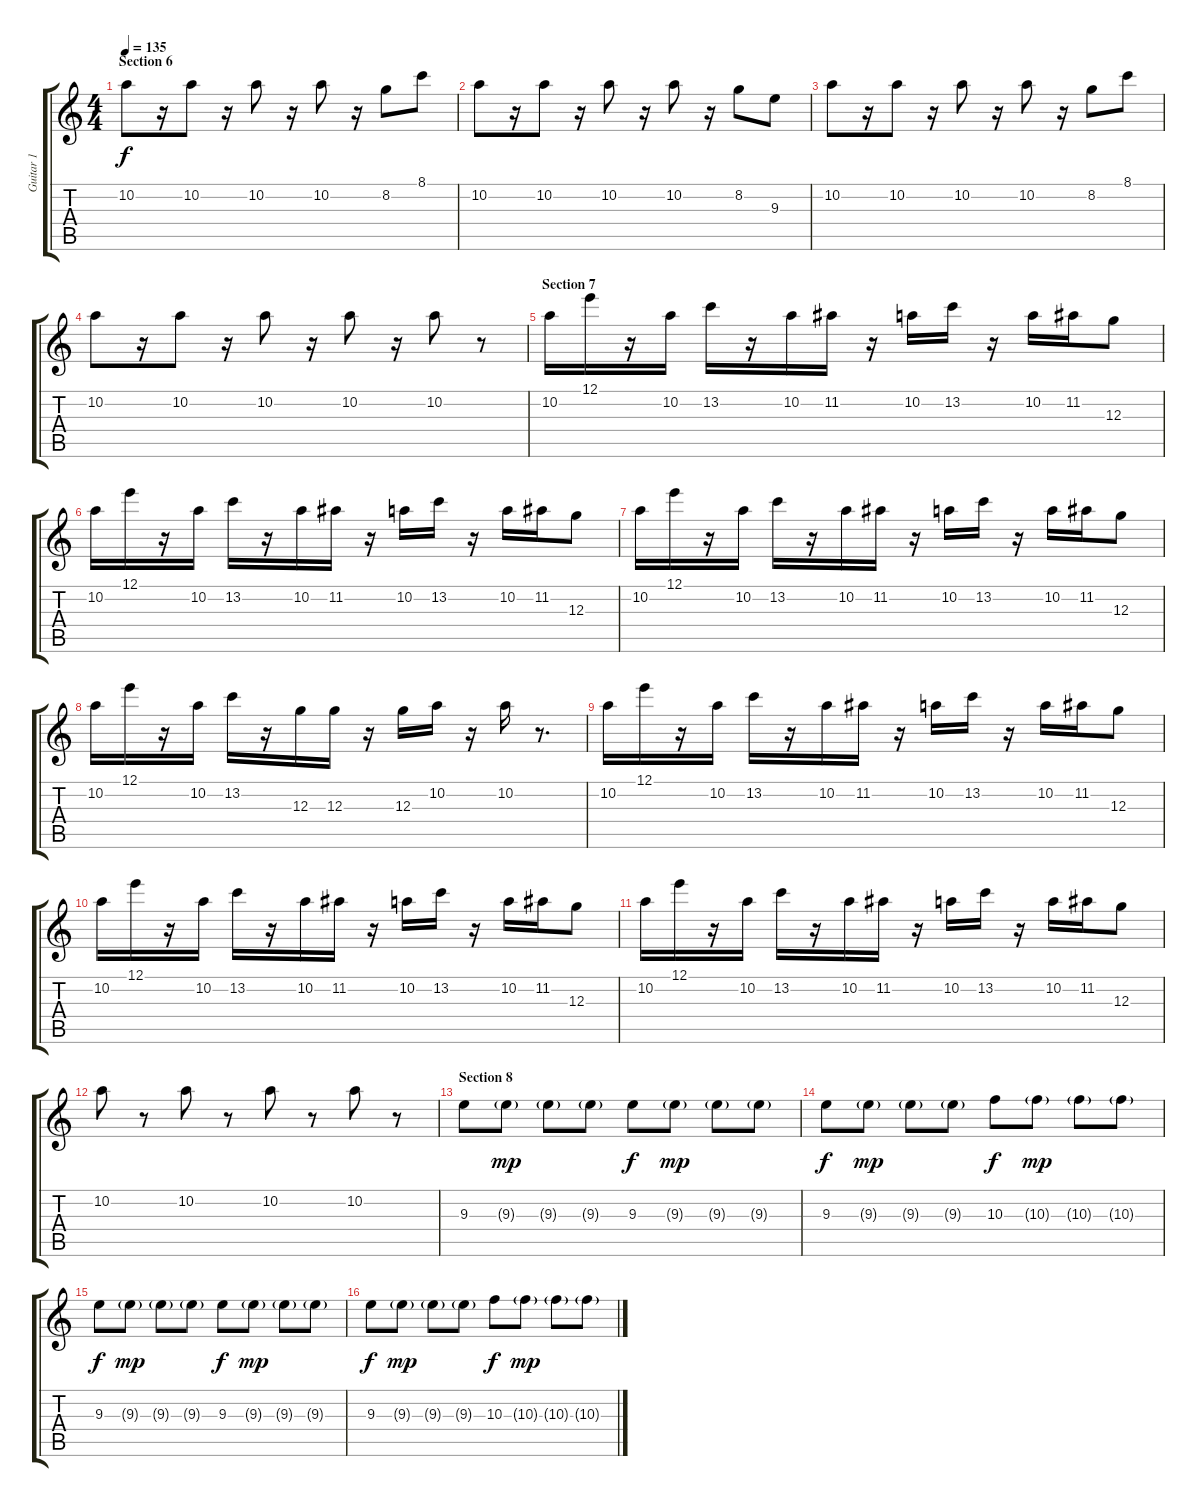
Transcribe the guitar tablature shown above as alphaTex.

\track ("Guitar 1" "Guitar 1") {instrument overdrivenguitar}
\staff {score tabs}
\tuning (E4 B3 G3 D3 A2 E2) {hide}
\ts (4 4)
\section ("" "Section 6")
\tempo 135
\clef g2
\ks c
10.2.8{dy f} r.16 10.2.8 r.16 10.2.8 r.16 10.2.8 r.16 8.2.8 8.1.8 |
10.2.8 r.16 10.2.8 r.16 10.2.8 r.16 10.2.8 r.16 8.2.8 9.3.8 |
10.2.8 r.16 10.2.8 r.16 10.2.8 r.16 10.2.8 r.16 8.2.8 8.1.8 |
10.2.8 r.16 10.2.8 r.16 10.2.8 r.16 10.2.8 r.16 10.2.8 r.8 |
\section ("" "Section 7")
10.2.16 12.1.16 r.16 10.2.16 13.2.16 r.16 10.2.16 11.2.16 r.16 10.2.16 13.2.16 r.16 10.2.16 11.2.16 12.3.8 |
10.2.16 12.1.16 r.16 10.2.16 13.2.16 r.16 10.2.16 11.2.16 r.16 10.2.16 13.2.16 r.16 10.2.16 11.2.16 12.3.8 |
10.2.16 12.1.16 r.16 10.2.16 13.2.16 r.16 10.2.16 11.2.16 r.16 10.2.16 13.2.16 r.16 10.2.16 11.2.16 12.3.8 |
10.2.16 12.1.16 r.16 10.2.16 13.2.16 r.16 12.3.16 12.3.16 r.16 12.3.16 10.2.16 r.16 10.2.16 r.8{d} |
10.2.16 12.1.16 r.16 10.2.16 13.2.16 r.16 10.2.16 11.2.16 r.16 10.2.16 13.2.16 r.16 10.2.16 11.2.16 12.3.8 |
10.2.16 12.1.16 r.16 10.2.16 13.2.16 r.16 10.2.16 11.2.16 r.16 10.2.16 13.2.16 r.16 10.2.16 11.2.16 12.3.8 |
10.2.16 12.1.16 r.16 10.2.16 13.2.16 r.16 10.2.16 11.2.16 r.16 10.2.16 13.2.16 r.16 10.2.16 11.2.16 12.3.8 |
10.2.8 r.8 10.2.8 r.8 10.2.8 r.8 10.2.8 r.8 |
\section ("" "Section 8")
9.3.8 9.3{g}.8{dy mp} 9.3{g}.8 9.3{g}.8 9.3.8{dy f} 9.3{g}.8{dy mp} 9.3{g}.8 9.3{g}.8 |
9.3.8{dy f} 9.3{g}.8{dy mp} 9.3{g}.8 9.3{g}.8 10.3.8{dy f} 10.3{g}.8{dy mp} 10.3{g}.8 10.3{g}.8 |
9.3.8{dy f} 9.3{g}.8{dy mp} 9.3{g}.8 9.3{g}.8 9.3.8{dy f} 9.3{g}.8{dy mp} 9.3{g}.8 9.3{g}.8 |
9.3.8{dy f} 9.3{g}.8{dy mp} 9.3{g}.8 9.3{g}.8 10.3.8{dy f} 10.3{g}.8{dy mp} 10.3{g}.8 10.3{g}.8
